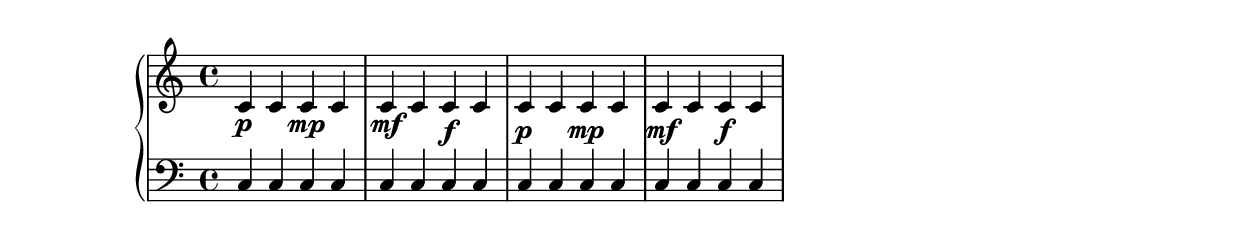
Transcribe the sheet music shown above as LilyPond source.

\version "2.19.21"

\header {
  texidoc = "The @code{X-offset} of @code{DynamicText} grobs in a
@code{Dynamics} context should be averaged over the center of
@code{NoteColumn} grobs in the @code{DynamicText}'s @code{PaperColumn}.
"
}

\score {
  <<
    \new PianoStaff <<
      \new Staff = "up" {
        \clef treble
        \relative {
          c'4\p c c\mp c |
          c4\mf c c\f c |
          <<
            \repeat unfold 8 c4
            \new Dynamics = "dynamics" \with {
              alignBelowContext = "up"
            } {
              s4\p s s\mp s |
              s4\mf s s\f s
            }
          >>
        }
      }
      \new Staff = "down" {
        \clef bass
        \repeat unfold 16 c4
      }
    >>
  >>
}
